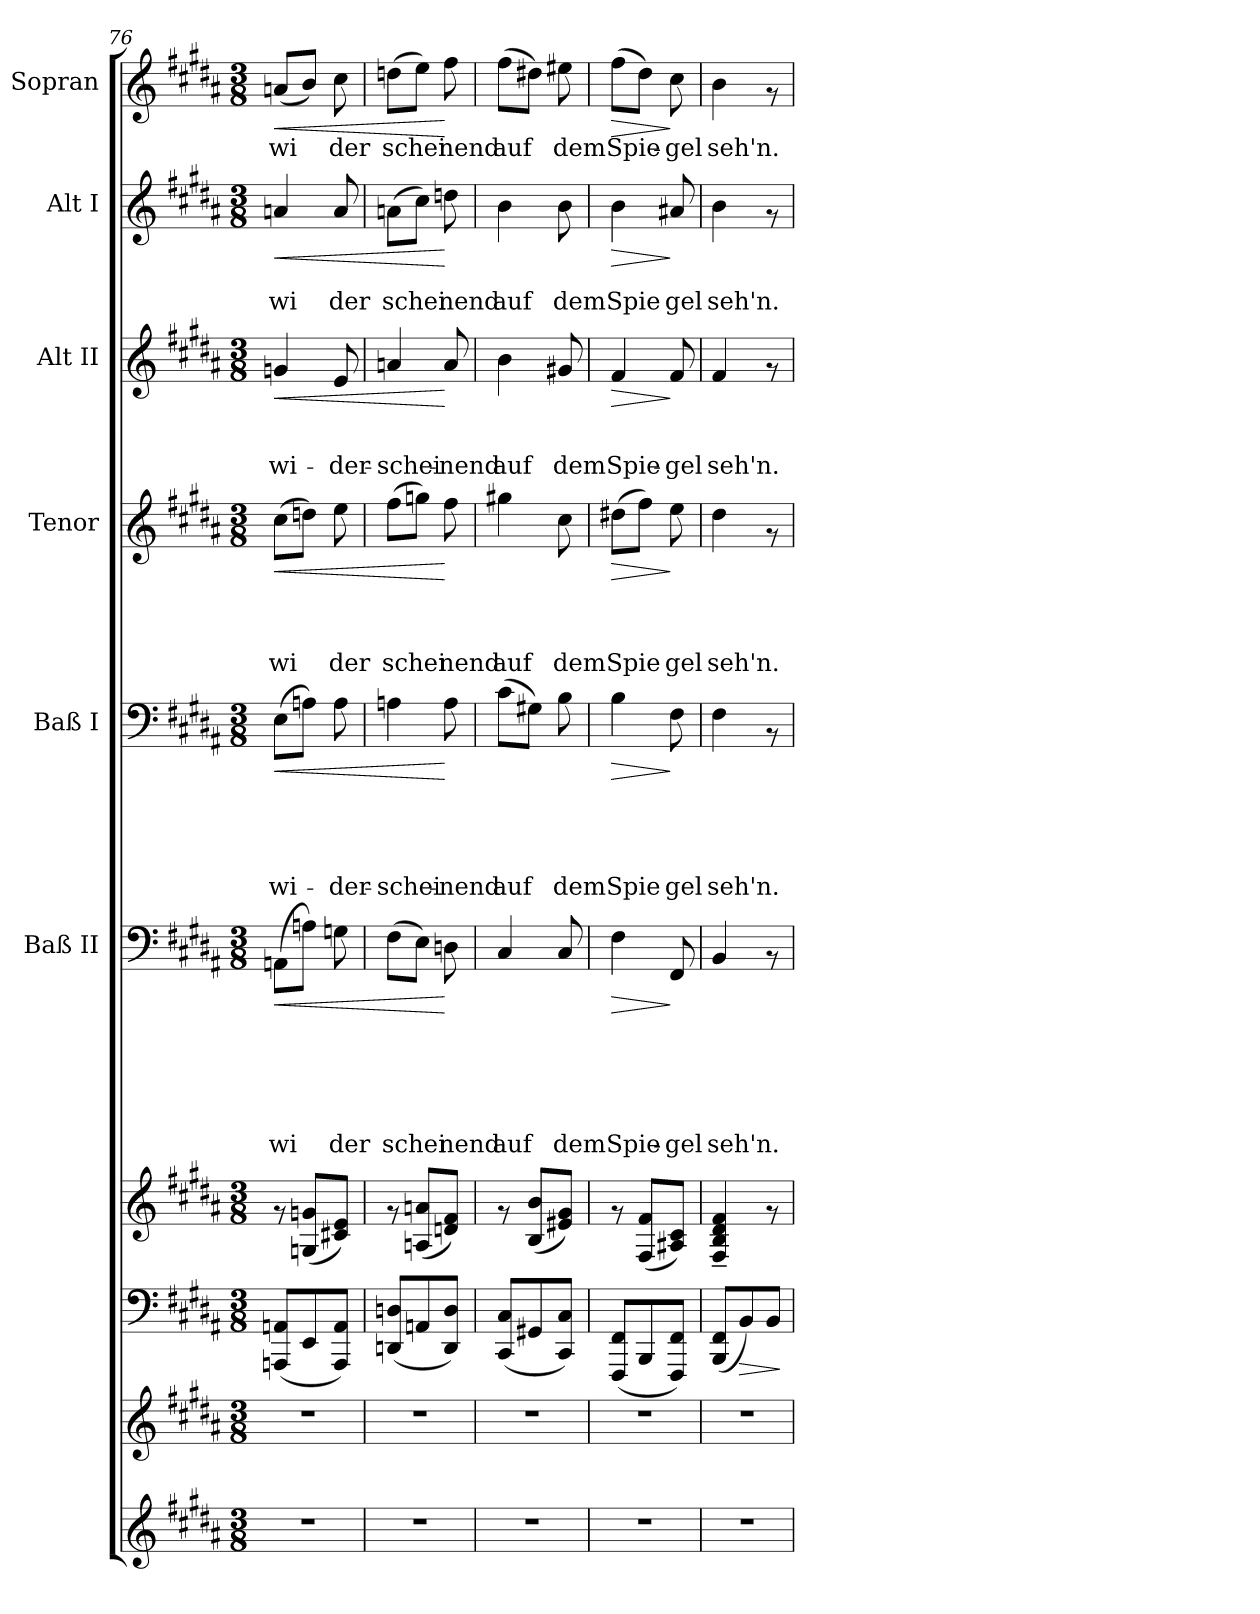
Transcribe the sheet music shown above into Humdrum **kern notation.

**kern	**kern	**kern	**dynam	**kern	**kern	**text	**text	**text	**text	**text	**text	**dynam	**kern	**text	**text	**text	**text	**text	**dynam	**kern	**text	**text	**text	**text	**dynam	**kern	**text	**text	**text	**dynam	**kern	**text	**text	**dynam	**kern	**text	**dynam
*part10	*part9	*part8	*part8	*part7	*part6	*part6	*part6	*part6	*part6	*part6	*part6	*part6	*part5	*part5	*part5	*part5	*part5	*part5	*part5	*part4	*part4	*part4	*part4	*part4	*part4	*part3	*part3	*part3	*part3	*part3	*part2	*part2	*part2	*part2	*part1	*part1	*part1
*staff10	*staff9	*staff8	*staff8	*staff7	*staff6	*staff6	*staff6	*staff6	*staff6	*staff6	*staff6	*staff6	*staff5	*staff5	*staff5	*staff5	*staff5	*staff5	*staff5	*staff4	*staff4	*staff4	*staff4	*staff4	*staff4	*staff3	*staff3	*staff3	*staff3	*staff3	*staff2	*staff2	*staff2	*staff2	*staff1	*staff1	*staff1
*	*	*	*	*	*I"Baß II	*	*	*	*	*	*	*	*I"Baß I	*	*	*	*	*	*	*I"Tenor	*	*	*	*	*	*I"Alt II	*	*	*	*	*I"Alt I	*	*	*	*I"Sopran	*	*
*	*	*	*	*	*I'B.II	*	*	*	*	*	*	*	*I'B.I	*	*	*	*	*	*	*I'T	*	*	*	*	*	*I'A.II	*	*	*	*	*I'A.I	*	*	*	*I'S	*	*
*clefG2	*clefG2	*clefF4	*	*clefG2	*clefF4	*	*	*	*	*	*	*	*clefF4	*	*	*	*	*	*	*clefG2	*	*	*	*	*	*clefG2	*	*	*	*	*clefG2	*	*	*	*clefG2	*	*
*k[f#c#g#d#a#]	*k[f#c#g#d#a#]	*k[f#c#g#d#a#]	*	*k[f#c#g#d#a#]	*k[f#c#g#d#a#]	*	*	*	*	*	*	*	*k[f#c#g#d#a#]	*	*	*	*	*	*	*k[f#c#g#d#a#]	*	*	*	*	*	*k[f#c#g#d#a#]	*	*	*	*	*k[f#c#g#d#a#]	*	*	*	*k[f#c#g#d#a#]	*	*
*B:	*B:	*B:	*	*B:	*B:	*	*	*	*	*	*	*	*B:	*	*	*	*	*	*	*B:	*	*	*	*	*	*B:	*	*	*	*	*B:	*	*	*	*B:	*	*
*M3/8	*M3/8	*M3/8	*	*M3/8	*M3/8	*	*	*	*	*	*	*	*M3/8	*	*	*	*	*	*	*M3/8	*	*	*	*	*	*M3/8	*	*	*	*	*M3/8	*	*	*	*M3/8	*	*
=76	=76	=76	=76	=76	=76	=76	=76	=76	=76	=76	=76	=76	=76	=76	=76	=76	=76	=76	=76	=76	=76	=76	=76	=76	=76	=76	=76	=76	=76	=76	=76	=76	=76	=76	=76	=76	=76
!	!	!	!	!	!	!	!	!	!	!	!LO:LY:b	!LO:HP:b	!	!	!	!	!	!LO:LY:b	!LO:HP:b	!	!	!	!	!LO:LY:b	!LO:HP:b	!	!	!	!LO:LY:b	!LO:HP:b	!	!	!LO:LY:b	!LO:HP:b	!	!LO:LY:b	!LO:HP:b
4.r	4.r	(<8AAAn/ 8AAn/L	.	8rf	(>8AAn\L	.	.	.	.	.	wi	<	(>8E\L	.	.	.	.	wi-	<	(>8cc#\L	.	.	.	wi	<	4gn/	.	.	wi-	<	4an/	.	wi	<	(<8an/L	wi	<
.	.	8EE/	.	(<8Gn/ 8gn/L	8An\J)	.	.	.	.	.	.	.	8An\J)	.	.	.	.	.	.	8ddn\J)	.	.	.	.	.	.	.	.	.	.	.	.	.	.	8b/J)	.	.
!	!	!	!	!	!	!	!	!	!	!	!LO:LY:b	!	!	!	!	!	!	!LO:LY:b	!	!	!	!	!	!LO:LY:b	!	!	!	!	!LO:LY:b	!	!	!	!LO:LY:b	!	!	!LO:LY:b	!
.	.	8AAA/ 8AA/J)	.	8c#X/ 8e/J)	8Gn\	.	.	.	.	.	der	.	8A\	.	.	.	.	-der-	.	8ee\	.	.	.	der	.	8e/	.	.	-der-	.	8a/	.	der	.	8cc#\	der	.
=77!	=77!	=77!	=77!	=77!	=77!	=77!	=77!	=77!	=77!	=77!	=77!	=77!	=77!	=77!	=77!	=77!	=77!	=77!	=77!	=77!	=77!	=77!	=77!	=77!	=77!	=77!	=77!	=77!	=77!	=77!	=77!	=77!	=77!	=77!	=77!	=77!	=77!
!	!	!	!	!	!	!	!	!	!	!	!LO:LY:b	!	!	!	!	!	!	!LO:LY:b	!	!	!	!	!	!LO:LY:b	!	!	!	!	!LO:LY:b	!	!	!	!LO:LY:b	!	!	!LO:LY:b	!
4.r	4.r	(<8DDn/ 8Dn/L	.	8rf	(>8F#\L	.	.	.	.	.	schei	.	4An\	.	.	.	.	-schei-	.	(>8ff#\L	.	.	.	schei	.	4an/	.	.	-schei-	.	(>8an\L	.	schei	.	(>8ddn\L	schei	.
.	.	8AAn/	.	(<8An/ 8an/L	8E\J)	.	.	.	.	.	.	.	.	.	.	.	.	.	.	8ggn\J)	.	.	.	.	.	.	.	.	.	.	8cc#\J)	.	.	.	8ee\J)	.	.
!	!	!	!	!	!	!	!	!	!	!	!LO:LY:b	!	!	!	!	!	!	!LO:LY:b	!	!	!	!	!	!LO:LY:b	!	!	!	!	!LO:LY:b	!	!	!	!LO:LY:b	!	!	!LO:LY:b	!
.	.	8DD/ 8D/J)	.	8dn/ 8f#/J)	8Dn\	.	.	.	.	.	nend	[	8A\	.	.	.	.	-nend	[	8ff#\	.	.	.	nend	[	8a/	.	.	-nend	[	8ddn\	.	nend	[	8ff#\	nend	[
!!LO:PB:g=z
=78!	=78!	=78!	=78!	=78!	=78!	=78!	=78!	=78!	=78!	=78!	=78!	=78!	=78!	=78!	=78!	=78!	=78!	=78!	=78!	=78!	=78!	=78!	=78!	=78!	=78!	=78!	=78!	=78!	=78!	=78!	=78!	=78!	=78!	=78!	=78!	=78!	=78!
!	!	!	!	!	!	!	!	!	!	!	!LO:LY:b	!	!	!	!	!	!	!LO:LY:b	!	!	!	!	!	!LO:LY:b	!	!	!	!	!LO:LY:b	!	!	!	!LO:LY:b	!	!	!LO:LY:b	!
4.r	4.r	(<8CC#/ 8C#/L	.	8rf	4C#/	.	.	.	.	.	auf	.	(>8c#\L	.	.	.	.	auf	.	4gg#X\	.	.	.	auf	.	4b\	.	.	auf	.	4b\	.	auf	.	(>8ff#\L	auf	.
.	.	8GG#X/	.	(<8B/ 8b/L	.	.	.	.	.	.	.	.	8G#X\J)	.	.	.	.	.	.	.	.	.	.	.	.	.	.	.	.	.	.	.	.	.	8dd#X\J)	.	.
!	!	!	!	!	!	!	!	!	!	!	!LO:LY:b	!	!	!	!	!	!	!LO:LY:b	!	!	!	!	!	!LO:LY:b	!	!	!	!	!LO:LY:b	!	!	!	!LO:LY:b	!	!	!LO:LY:b	!
.	.	8CC#/ 8C#/J)	.	8e#X/ 8g#/J)	8C#/	.	.	.	.	.	dem	.	8B\	.	.	.	.	dem	.	8cc#\	.	.	.	dem	.	8g#X/	.	.	dem	.	8b\	.	dem	.	8ee#X\	dem	.
=79!	=79!	=79!	=79!	=79!	=79!	=79!	=79!	=79!	=79!	=79!	=79!	=79!	=79!	=79!	=79!	=79!	=79!	=79!	=79!	=79!	=79!	=79!	=79!	=79!	=79!	=79!	=79!	=79!	=79!	=79!	=79!	=79!	=79!	=79!	=79!	=79!	=79!
!	!	!	!	!	!	!	!	!	!	!	!LO:LY:b	!LO:HP:b	!	!	!	!	!	!LO:LY:b	!LO:HP:b	!	!	!	!	!LO:LY:b	!LO:HP:b	!	!	!	!LO:LY:b	!LO:HP:b	!	!	!LO:LY:b	!LO:HP:b	!	!LO:LY:b	!LO:HP:b
4.r	4.r	(<8FFF#/ 8FF#/L	.	8rf	4F#\	.	.	.	.	.	Spie-	>	4B\	.	.	.	.	Spie	>	(>8dd#X\L	.	.	.	Spie	>	4f#/	.	.	Spie-	>	4b\	.	Spie	>	(>8ff#\L	Spie-	>
.	.	8BBB/	.	(<8F#/ 8f#/L	.	.	.	.	.	.	.	.	.	.	.	.	.	.	.	8ff#\J)	.	.	.	.	.	.	.	.	.	.	.	.	.	.	8dd#\J)	.	.
!	!	!	!	!	!	!	!	!	!	!	!LO:LY:b	!	!	!	!	!	!	!LO:LY:b	!	!	!	!	!	!LO:LY:b	!	!	!	!	!LO:LY:b	!	!	!	!LO:LY:b	!	!	!LO:LY:b	!
.	.	8FFF#/ 8FF#/J)	.	8A#X/ 8c#/J)	8FF#/	.	.	.	.	.	-gel	]	8F#\	.	.	.	.	gel	]	8ee\	.	.	.	gel	]	8f#/	.	.	-gel	]	8a#X/	.	gel	]	8cc#\	-gel	]
=80!	=80!	=80!	=80!	=80!	=80!	=80!	=80!	=80!	=80!	=80!	=80!	=80!	=80!	=80!	=80!	=80!	=80!	=80!	=80!	=80!	=80!	=80!	=80!	=80!	=80!	=80!	=80!	=80!	=80!	=80!	=80!	=80!	=80!	=80!	=80!	=80!	=80!
!	!	!	!	!	!	!	!	!	!	!	!LO:LY:b	!	!	!	!	!	!	!LO:LY:b	!	!	!	!	!	!LO:LY:b	!	!	!	!	!LO:LY:b	!	!	!	!LO:LY:b	!	!	!LO:LY:b	!
4.r	4.r	(<8BBB/ 8FF#/L	.	4F#/~< 4B/~< 4d#/~< 4f#/~<	4BB/	.	.	.	.	.	seh'n.	.	4F#\	.	.	.	.	seh'n.	.	4dd#\	.	.	.	seh'n.	.	4f#/	.	.	seh'n.	.	4b\	.	seh'n.	.	4b\	seh'n.	.
!	!	!	!LO:HP:b	!	!	!	!	!	!	!	!	!	!	!	!	!	!	!	!	!	!	!	!	!	!	!	!	!	!	!	!	!	!	!	!	!	!
.	.	8BB/)	>	.	.	.	.	.	.	.	.	.	.	.	.	.	.	.	.	.	.	.	.	.	.	.	.	.	.	.	.	.	.	.	.	.	.
.	.	8BB/J	.	8rf	8rAA	.	.	.	.	.	.	.	8rAA	.	.	.	.	.	.	8rf	.	.	.	.	.	8rf	.	.	.	.	8rf	.	.	.	8rf	.	.
.	.	.	]	.	.	.	.	.	.	.	.	.	.	.	.	.	.	.	.	.	.	.	.	.	.	.	.	.	.	.	.	.	.	.	.	.	.
=!	=!	=!	=!	=!	=!	=!	=!	=!	=!	=!	=!	=!	=!	=!	=!	=!	=!	=!	=!	=!	=!	=!	=!	=!	=!	=!	=!	=!	=!	=!	=!	=!	=!	=!	=!	=!	=!
*-	*-	*-	*-	*-	*-	*-	*-	*-	*-	*-	*-	*-	*-	*-	*-	*-	*-	*-	*-	*-	*-	*-	*-	*-	*-	*-	*-	*-	*-	*-	*-	*-	*-	*-	*-	*-	*-
